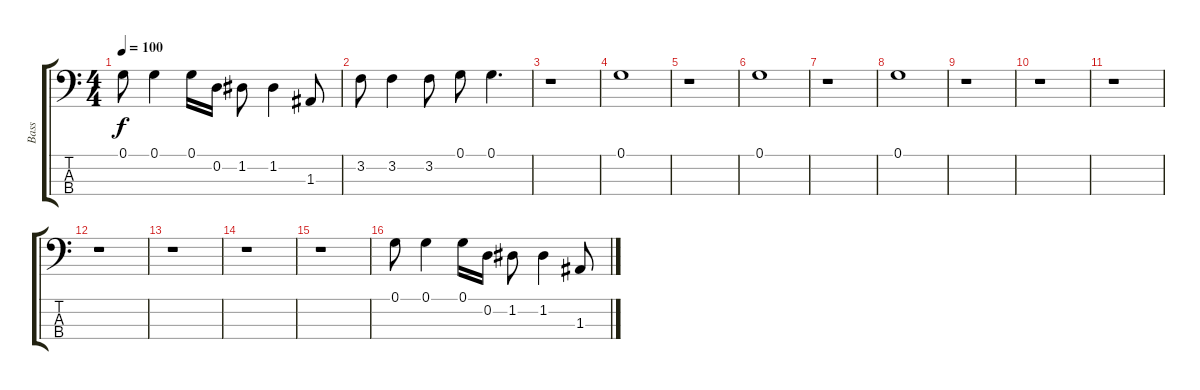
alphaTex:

\track ("Bass" "Bass") {instrument fretlessbass}
\staff {score tabs}
\tuning (G2 D2 A1 E1) {hide}
\ts (4 4)
\tempo 100
\clef f4
\ks c
0.1.8{dy f} 0.1.4 0.1.16 0.2.16 1.2.8 1.2.4 1.3.8 |
3.2.8 3.2.4 3.2.8 0.1.8 0.1.4{d} |
r.1 |
0.1.1 |
r.1 |
0.1.1 |
r.1 |
0.1.1 |
r.1 |
r.1 |
r.1 |
r.1 |
r.1 |
r.1 |
r.1 |
0.1.8 0.1.4 0.1.16 0.2.16 1.2.8 1.2.4 1.3.8
